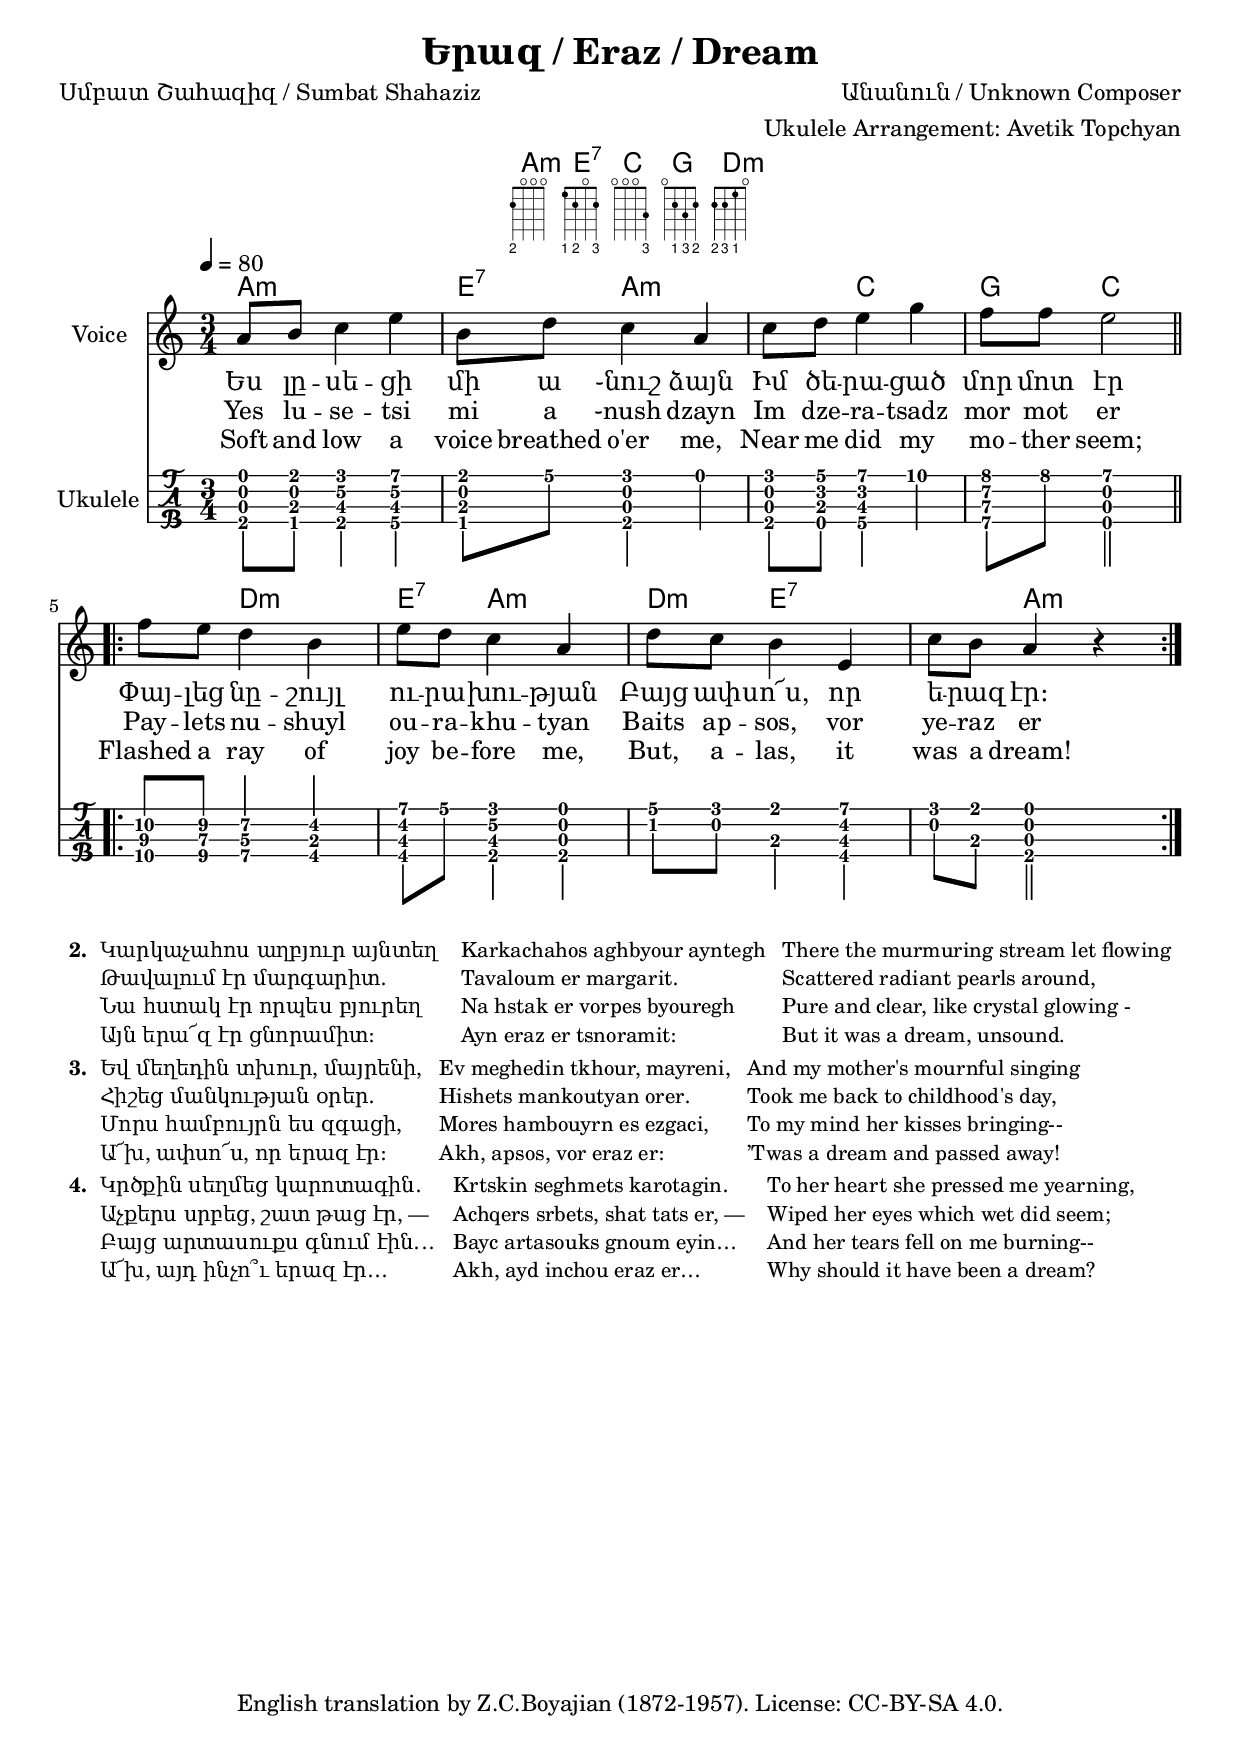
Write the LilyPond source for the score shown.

\version "2.20.0"

#(define ukulele-tuning #{ \stringTuning <g c e a> #})
\include "predefined-ukulele-fretboards.ly"

\header {
  title    = "Երազ / Eraz / Dream"
  poet     = "Սմբատ Շահազիզ / Sumbat Shahaziz "
  arranger = "Ukulele Arrangement: Avetik Topchyan"
  composer = "Անանուն / Unknown Composer"
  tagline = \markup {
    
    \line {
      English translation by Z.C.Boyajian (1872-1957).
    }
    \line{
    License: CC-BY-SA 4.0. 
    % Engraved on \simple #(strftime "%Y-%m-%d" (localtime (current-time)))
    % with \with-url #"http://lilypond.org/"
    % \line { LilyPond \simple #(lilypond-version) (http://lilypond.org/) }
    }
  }
}

global = {
  \time 3/4
  \key a \minor
  \tempo 4=80
  \set stringTunings = #ukulele-tuning
}

song = \relative c'' {
  a8 b c4 e  | b8 d c4 a |
  c8 d e4 g | f8 f e2    | \break
  \bar ".|:-||"
  \repeat volta 2 {
    f8 e d4 b  | e8 d c4 a |
    d8 c b4 e, | c'8 b a4 r
  }
  \bar ":|."
}

tabs = {
  <a e c a\4>8   <b e d gis\4>8  <c' a e a\4>4  <e' a e c'\4>4 |
  <b e d gis\4>8 d'              <c' e c a\4>4  a              |
  <c' e c a\4>8 <d' g d g\4> <e' e g c'\4>4  g' |
  <f' b g d'\4>8 f' <e' e\2 c\3 g\4>2   |
  \repeat volta 2 {
    <d'\2 a\3 f'\4>8 <cis'\2 g e'\4> <b f d'\4>4 <aes d b\4>   |
    <e'\1 gis e b\4>8 d' <c' a e a\4>4 <a e c a\4> |
    <f d'>8 <e c'> <d b>4 <e'\1 gis e b\4>   |
    <e c'>8 <d b> <a e c a\4>2
  }
  \bar ":|."
}

chordNames = \chordmode {
  \set Staff.stringTunings = #ukulele-tuning
  a:m e:7 c g d:m
}

theChords = \chordmode {
    \global
    a2.:m  e4:7 a2.:m c2 g4 c2.
    d2:m e4:7 a2:m d4:m e2.:7 a2:m
}

arm = \lyricmode {
  Ես լը -- սե -- ցի      | մի ա ֊նուշ ձայն          |
  Իմ ծե -- րա -- ցած     | մոր մոտ էր               |
  Փայ -- լեց նը -- շույլ | ու -- րա -- խու -- թյան  |
  Բայց ափ -- սո՜ս, որ    | ե -- րազ էր։             |
}

trans = \lyricmode {
  Yes lu -- se -- tsi     | mi a ֊nush dzayn         |
  Im dze -- ra -- tsadz   | mor mot  er              |
  Pay -- lets nu -- shuyl | ou -- ra -- khu -- tyan  |
  Baits ap -- sos, vor    | ye -- raz er             |
}

eng = \lyricmode {
  Soft and low a    | voice breathed o'er me, |
  Near me did my    | mo -- ther seem;        |
  Flashed a ray of  | joy be -- fore me,      |
  But, a -- las, it | was a dream!            |
}

music = <<
  \new ChordNames { \theChords }
  \new Staff {
    \set Staff.instrumentName = "Voice"
    \set Staff.midiInstrument = "voice oohs"
    \new Voice = "melody" {
      \song
    }
  }
  \new Lyrics { \lyricsto "melody" \arm }
  \new Lyrics { \lyricsto "melody" \trans }
  \new Lyrics { \lyricsto "melody" \eng }
  
  \new TabStaff
  {
    \tabFullNotation
    \set TabStaff.stringTunings = #ukulele-tuning
    \set TabStaff.instrumentName = "Ukulele"
    \set TabStaff.midiInstrument = "acoustic guitar (nylon)"
    {
      \tabs
    }
  }
>>

\score {
  <<
    \new ChordNames { \chordNames  }
    \new FretBoards { \chordNames  }
  >>
  \layout { indent = 3\in }
}

\score {
  \music
  \layout {}
}

\score {
  \unfoldRepeats
  \music
  \midi{}
}

\markup {
  %\fill-line {
  
  \hspace #1
  \abs-fontsize #10
  \column {
    \line {
      \bold "2."
      \column {
        " Կարկաչահոս աղբյուր այնտեղ "
        " Թավալում էր մարգարիտ․ "
        " Նա հստակ էր որպես բյուրեղ "
        " Այն երա՜զ էր ցնորամիտ։ "
      }
      \column {
        "  Karkachahos aghbyour ayntegh "
        "  Tavaloum er margarit․ "
        "  Na hstak er vorpes byouregh "
        "  Ayn eraz er tsnoramit։ "
      }
     \column {
       " There the murmuring stream let flowing "
       " Scattered radiant pearls around, "
       " Pure and clear, like crystal glowing - "
       " But it was a dream, unsound. "
      }
    }
    \hspace #1 % adds vertical spacing between verses
    \line {
      \bold "3."
      \column {
        " Եվ մեղեդին տխուր, մայրենի, "
        " Հիշեց մանկության օրեր․  "
        " Մորս համբույրն ես զգացի, "
        " Ա՜խ, ափսո՜ս, որ երազ էր։  "
      }
      \column {
        " Ev meghedin tkhour, mayreni, "
        " Hishets mankoutyan orer․ "
        " Mores hambouyrn es ezgaci, "
        " Akh, apsos, vor eraz er։ "
      }
      \column {
      " And my mother's mournful singing "
      " Took me back to childhood's day, "
      " To my mind her kisses bringing-- "
      " ’Twas a dream and passed away! "
      } 
    }

    \hspace #1 % adds vertical spacing between verses
    \line {
      \bold "4."
      \column {
        " Կրծքին սեղմեց կարոտագին․ "
        " Աչքերս սրբեց, շատ թաց էր, ― "
        " Բայց արտասուքս գնում էին․․․ "
        " Ա՜խ, այդ ինչո՞ւ երազ էր․․․ "
      }
      \column {
        " Krtskin seghmets karotagin․ "
        " Achqers srbets, shat tats er, ―  "
        " Bayc artasouks gnoum eyin․․․ "
        " Akh, ayd inchou eraz er․․․ "
        
      }
      \column {
      " To her heart she pressed me yearning, "
      " Wiped her eyes which wet did seem; "
      " And her tears fell on me burning-- "
      " Why should it have been a dream? "
      }
    }
  }
  %}
}

